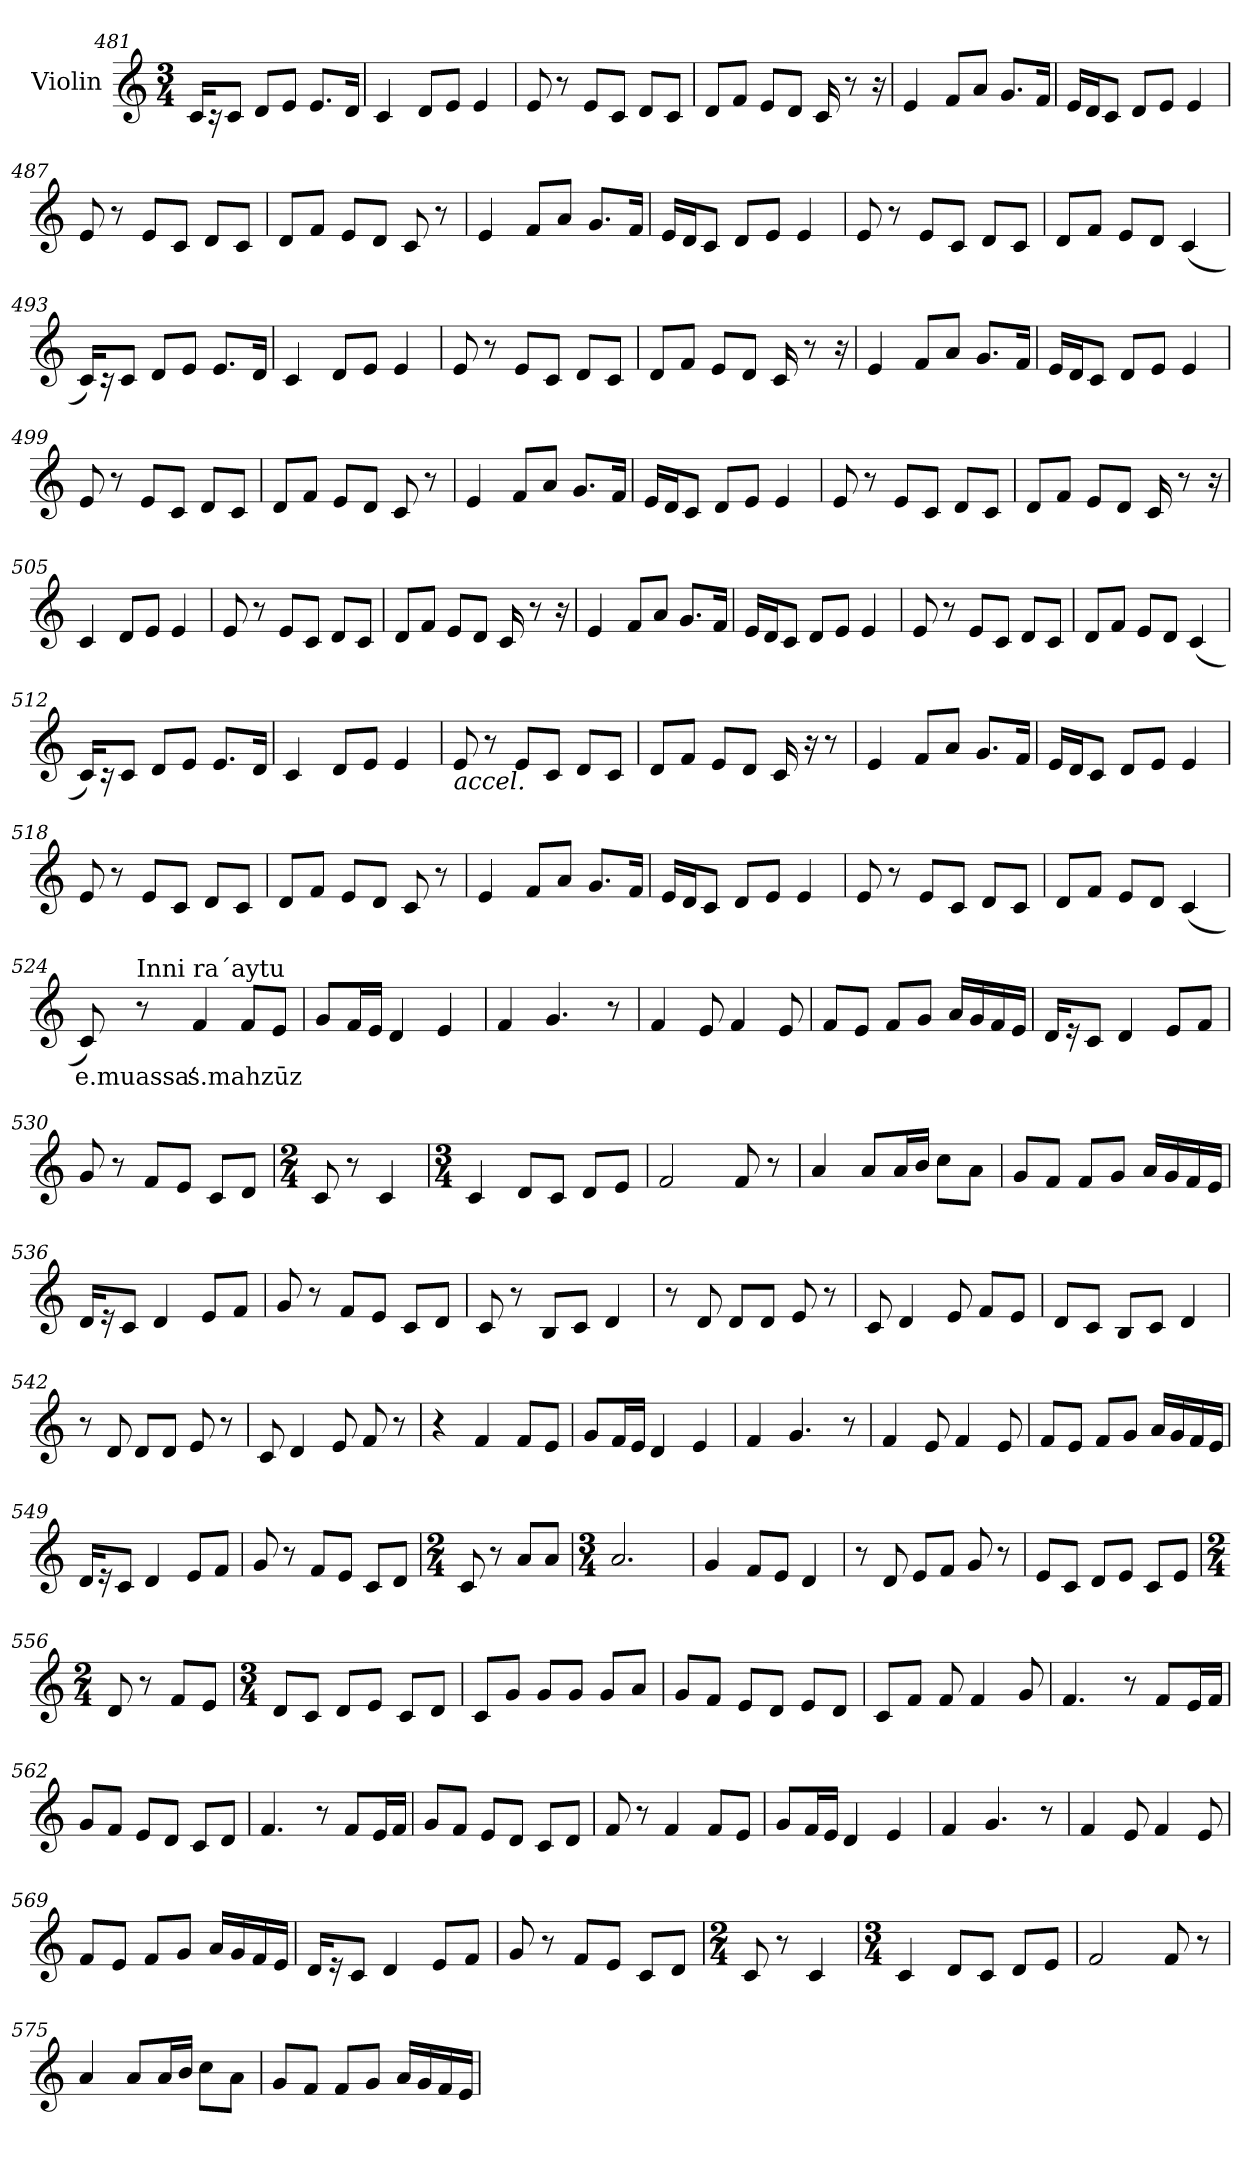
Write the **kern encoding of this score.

**kern	**text
*part1	*part1
*staff1	*staff1
*I"Violin	*
*clefG2	*
*k[]	*
*M3/4	*
=481	=481
16c/KL	.
16r	.
8c/J	.
8d/L	.
8e/J	.
8.e/L	.
16d/Jk	.
=482	=482
4c/	.
8d/L	.
8e/J	.
4e/	.
!!LO:LB:g=z
=483	=483
8e/	.
8r	.
8e/L	.
8c/J	.
8d/L	.
8c/J	.
=484	=484
8d/L	.
8f/J	.
8e/L	.
8d/J	.
16c/	.
8r	.
16r	.
=485	=485
4e/	.
8f/L	.
8a/J	.
8.g/L	.
16f/Jk	.
=486	=486
16e/LL	.
16d/J	.
8c/J	.
8d/L	.
8e/J	.
4e/	.
=487	=487
8e/	.
8r	.
8e/L	.
8c/J	.
8d/L	.
8c/J	.
=488	=488
8d/L	.
8f/J	.
8e/L	.
8d/J	.
8c/	.
8r	.
!!LO:PB:g=z
=489	=489
4e/	.
8f/L	.
8a/J	.
8.g/L	.
16f/Jk	.
=490	=490
16e/LL	.
16d/J	.
8c/J	.
8d/L	.
8e/J	.
4e/	.
=491	=491
8e/	.
8r	.
8e/L	.
8c/J	.
8d/L	.
8c/J	.
=492	=492
8d/L	.
8f/J	.
8e/L	.
8d/J	.
(<4c/	.
=493	=493
16c/KL)	.
16r	.
8c/J	.
8d/L	.
8e/J	.
8.e/L	.
16d/Jk	.
=494	=494
4c/	.
8d/L	.
8e/J	.
4e/	.
!!LO:LB:g=z
=495	=495
8e/	.
8r	.
8e/L	.
8c/J	.
8d/L	.
8c/J	.
=496	=496
8d/L	.
8f/J	.
8e/L	.
8d/J	.
16c/	.
8r	.
16r	.
=497	=497
4e/	.
8f/L	.
8a/J	.
8.g/L	.
16f/Jk	.
=498	=498
16e/LL	.
16d/J	.
8c/J	.
8d/L	.
8e/J	.
4e/	.
=499	=499
8e/	.
8r	.
8e/L	.
8c/J	.
8d/L	.
8c/J	.
=500	=500
8d/L	.
8f/J	.
8e/L	.
8d/J	.
8c/	.
8r	.
!!LO:LB:g=z
=501	=501
4e/	.
8f/L	.
8a/J	.
8.g/L	.
16f/Jk	.
=502	=502
16e/LL	.
16d/J	.
8c/J	.
8d/L	.
8e/J	.
4e/	.
=503	=503
8e/	.
8r	.
8e/L	.
8c/J	.
8d/L	.
8c/J	.
=504	=504
8d/L	.
8f/J	.
8e/L	.
8d/J	.
16c/	.
8r	.
16r	.
=505	=505
4c/	.
8d/L	.
8e/J	.
4e/	.
=506	=506
8e/	.
8r	.
8e/L	.
8c/J	.
8d/L	.
8c/J	.
!!LO:LB:g=z
=507	=507
8d/L	.
8f/J	.
8e/L	.
8d/J	.
16c/	.
8r	.
16r	.
=508	=508
4e/	.
8f/L	.
8a/J	.
8.g/L	.
16f/Jk	.
=509	=509
16e/LL	.
16d/J	.
8c/J	.
8d/L	.
8e/J	.
4e/	.
=510	=510
8e/	.
8r	.
8e/L	.
8c/J	.
8d/L	.
8c/J	.
=511	=511
8d/L	.
8f/J	.
8e/L	.
8d/J	.
(<4c/	.
=512	=512
16c/KL)	.
16r	.
8c/J	.
8d/L	.
8e/J	.
8.e/L	.
16d/Jk	.
!!LO:LB:g=z
=513	=513
4c/	.
8d/L	.
8e/J	.
4e/	.
=514	=514
!LO:TX:b:i:t=accel.	!
8e/	.
8r	.
8e/L	.
8c/J	.
8d/L	.
8c/J	.
=515	=515
8d/L	.
8f/J	.
8e/L	.
8d/J	.
16c/	.
16r	.
8r	.
=516	=516
4e/	.
8f/L	.
8a/J	.
8.g/L	.
16f/Jk	.
=517	=517
16e/LL	.
16d/J	.
8c/J	.
8d/L	.
8e/J	.
4e/	.
=518	=518
8e/	.
8r	.
8e/L	.
8c/J	.
8d/L	.
8c/J	.
!!LO:LB:g=z
=519	=519
8d/L	.
8f/J	.
8e/L	.
8d/J	.
8c/	.
8r	.
=520	=520
4e/	.
8f/L	.
8a/J	.
8.g/L	.
16f/Jk	.
=521	=521
16e/LL	.
16d/J	.
8c/J	.
8d/L	.
8e/J	.
4e/	.
=522	=522
8e/	.
8r	.
8e/L	.
8c/J	.
8d/L	.
8c/J	.
=523	=523
8d/L	.
8f/J	.
8e/L	.
8d/J	.
(<4c/	.
=524	=524
*MM70	*
!	!LO:LY:b
8c/)	e.muassa‘
!LO:TX:a:t=Inni ra´aytu	!
8r	.
!	!LO:LY:b
4f/	s.mahzūz
8f/L	.
8e/J	.
!!LO:LB:g=z
=525	=525
8g/L	.
16f/L	.
16e/JJ	.
4d/	.
4e/	.
=526	=526
4f/	.
4.g/	.
8r	.
=527	=527
4f/	.
8e/	.
4f/	.
8e/	.
=528	=528
8f/L	.
8e/J	.
8f/L	.
8g/J	.
16a/LL	.
16g/	.
16f/	.
16e/JJ	.
=529	=529
16d/KL	.
16r	.
8c/J	.
4d/	.
8e/L	.
8f/J	.
=530	=530
8g/	.
8r	.
8f/L	.
8e/J	.
8c/L	.
8d/J	.
!!LO:LB:g=z
=531	=531
*M2/4	*
8c/	.
8r	.
4c/	.
=532	=532
*M3/4	*
4c/	.
8d/L	.
8c/J	.
8d/L	.
8e/J	.
=533	=533
2f/	.
8f/	.
8r	.
=534	=534
4a/	.
8a/L	.
16a/L	.
16b/JJ	.
8cc\L	.
8a\J	.
=535	=535
8g/L	.
8f/J	.
8f/L	.
8g/J	.
16a/LL	.
16g/	.
16f/	.
16e/JJ	.
=536	=536
16d/KL	.
16r	.
8c/J	.
4d/	.
8e/L	.
8f/J	.
!!LO:PB:g=z
=537	=537
8g/	.
8r	.
8f/L	.
8e/J	.
8c/L	.
8d/J	.
=538	=538
8c/	.
8r	.
8B/L	.
8c/J	.
4d/	.
=539	=539
8r	.
8d/	.
8d/L	.
8d/J	.
8e/	.
8r	.
=540	=540
8c/	.
4d/	.
8e/	.
8f/L	.
8e/J	.
=541	=541
8d/L	.
8c/J	.
8B/L	.
8c/J	.
4d/	.
=542	=542
8r	.
8d/	.
8d/L	.
8d/J	.
8e/	.
8r	.
!!LO:LB:g=z
=543	=543
8c/	.
4d/	.
8e/	.
8f/	.
8r	.
=544	=544
4r	.
4f/	.
8f/L	.
8e/J	.
=545	=545
8g/L	.
16f/L	.
16e/JJ	.
4d/	.
4e/	.
=546	=546
4f/	.
4.g/	.
8r	.
=547	=547
4f/	.
8e/	.
4f/	.
8e/	.
=548	=548
8f/L	.
8e/J	.
8f/L	.
8g/J	.
16a/LL	.
16g/	.
16f/	.
16e/JJ	.
!!LO:LB:g=z
=549	=549
16d/KL	.
16r	.
8c/J	.
4d/	.
8e/L	.
8f/J	.
=550	=550
8g/	.
8r	.
8f/L	.
8e/J	.
8c/L	.
8d/J	.
=551	=551
*M2/4	*
8c/	.
8r	.
8a/L	.
8a/J	.
=552	=552
*M3/4	*
2.a/	.
=553	=553
4g/	.
8f/L	.
8e/J	.
4d/	.
=554	=554
8r	.
8d/	.
8e/L	.
8f/J	.
8g/	.
8r	.
!!LO:LB:g=z
=555	=555
8e/L	.
8c/J	.
8d/L	.
8e/J	.
8c/L	.
8e/J	.
=556	=556
*M2/4	*
8d/	.
8r	.
8f/L	.
8e/J	.
=557	=557
*M3/4	*
8d/L	.
8c/J	.
8d/L	.
8e/J	.
8c/L	.
8d/J	.
=558	=558
8c/L	.
8g/J	.
8g/L	.
8g/J	.
8g/L	.
8a/J	.
=559	=559
8g/L	.
8f/J	.
8e/L	.
8d/J	.
8e/L	.
8d/J	.
=560	=560
8c/L	.
8f/J	.
8f/	.
4f/	.
8g/	.
!!LO:LB:g=z
=561	=561
4.f/	.
8r	.
8f/L	.
16e/L	.
16f/JJ	.
=562	=562
8g/L	.
8f/J	.
8e/L	.
8d/J	.
8c/L	.
8d/J	.
=563	=563
4.f/	.
8r	.
8f/L	.
16e/L	.
16f/JJ	.
=564	=564
8g/L	.
8f/J	.
8e/L	.
8d/J	.
8c/L	.
8d/J	.
=565	=565
8f/	.
8r	.
4f/	.
8f/L	.
8e/J	.
=566	=566
8g/L	.
16f/L	.
16e/JJ	.
4d/	.
4e/	.
!!LO:LB:g=z
=567	=567
4f/	.
4.g/	.
8r	.
=568	=568
4f/	.
8e/	.
4f/	.
8e/	.
=569	=569
8f/L	.
8e/J	.
8f/L	.
8g/J	.
16a/LL	.
16g/	.
16f/	.
16e/JJ	.
=570	=570
16d/KL	.
16r	.
8c/J	.
4d/	.
8e/L	.
8f/J	.
=571	=571
8g/	.
8r	.
8f/L	.
8e/J	.
8c/L	.
8d/J	.
=572	=572
*M2/4	*
8c/	.
8r	.
4c/	.
!!LO:LB:g=z
=573	=573
*M3/4	*
4c/	.
8d/L	.
8c/J	.
8d/L	.
8e/J	.
=574	=574
2f/	.
8f/	.
8r	.
=575	=575
4a/	.
8a/L	.
16a/L	.
16b/JJ	.
8cc\L	.
8a\J	.
=576	=576
8g/L	.
8f/J	.
8f/L	.
8g/J	.
16a/LL	.
16g/	.
16f/	.
16e/JJ	.
=	=
*-	*-
